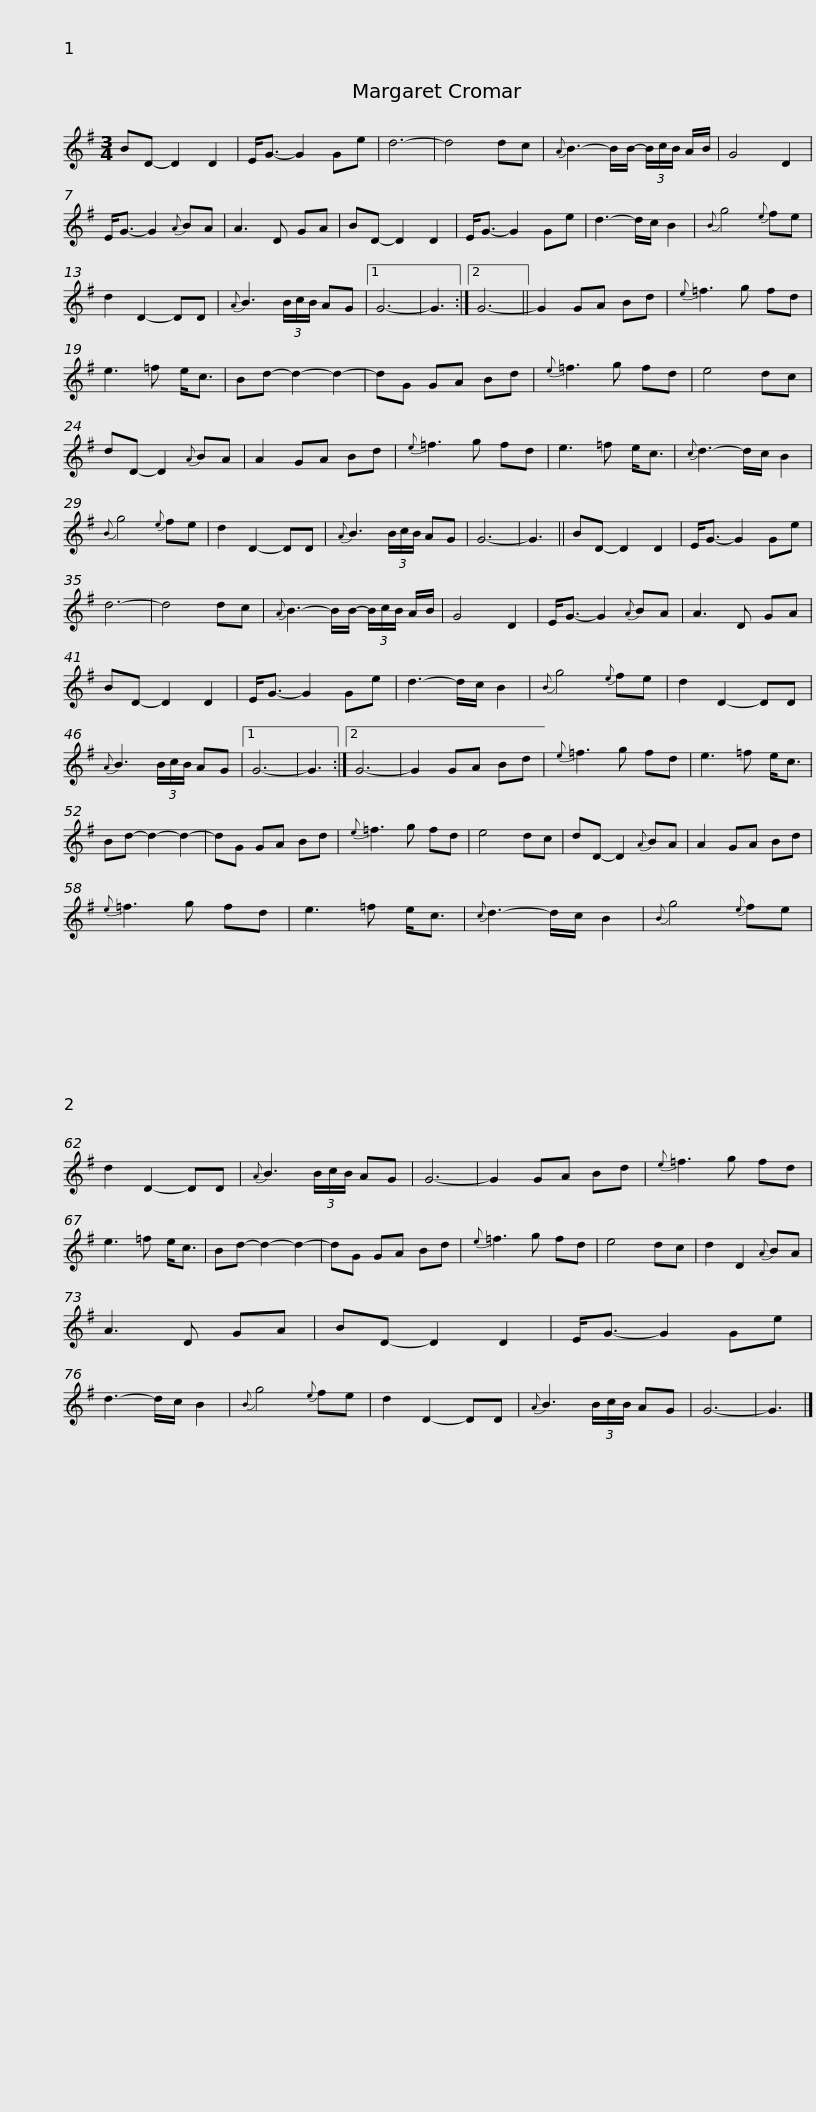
X:1
L:1/8
M:3/4
I:linebreak $
K:G
V:1 treble
V:1
 BD- D2 D2 | E<G- G2 Ge | d6- | d4 dc |{A} B3- B/B/- (3B/c/B/ A/B/ | %5
 G4 D2 | E<G- G2{A} BA | A3 D GA | BD- D2 D2 |$ E<G- G2 Ge | %10
 d3- d/c/ B2 |{B} g4{e} fe | d2 D2- DD |{A} B3 (3B/c/B/ AG |1 G6- | %15
 G3 :|2 G6- || G2 GA Bd |{e} =f3 g fd |$ e3 =f e<c | %20
 Bd- d2- d2- | dG GA Bd |{e} =f3 g fd | e4 dc | dD- D2{A} BA | %25
 A2 GA Bd |{e} =f3 g fd |$ e3 =f e<c |{c} d3- d/c/ B2 |{B} g4{e} fe | %30
 d2 D2- DD |{A} B3 (3B/c/B/ AG | G6- | G3 || BD- D2 D2 | %35
 E<G- G2 Ge | d6- |$ d4 dc |{A} B3- B/B/- (3B/c/B/ A/B/ | G4 D2 | %40
 E<G- G2{A} BA | A3 D GA | BD- D2 D2 | E<G- G2 Ge | d3- d/c/ B2 |$ %45
{B} g4{e} fe | d2 D2- DD |{A} B3 (3B/c/B/ AG |1 G6- | G3 :|2 %50
 G6- | G2 GA Bd |{e} =f3 g fd | e3 =f e<c | Bd- d2- d2- |$ %55
 dG GA Bd |{e} =f3 g fd | e4 dc | dD- D2{A} BA | A2 GA Bd | %60
{e} =f3 g fd | e3 =f e<c |{c} d3- d/c/ B2 |${B} g4{e} fe | d2 D2- DD | %65
{A} B3 (3B/c/B/ AG | G6- | G2 GA Bd |{e} =f3 g fd | e3 =f e<c | %70
 Bd- d2- d2- | dG GA Bd |${e} =f3 g fd | e4 dc | d2 D2{A} BA | %75
 A3 D GA | BD- D2 D2 | E<G- G2 Ge | d3- d/c/ B2 |{B} g4{e} fe | %80
 d2 D2- DD |${A} B3 (3B/c/B/ AG | G6- | G3 |] %84
